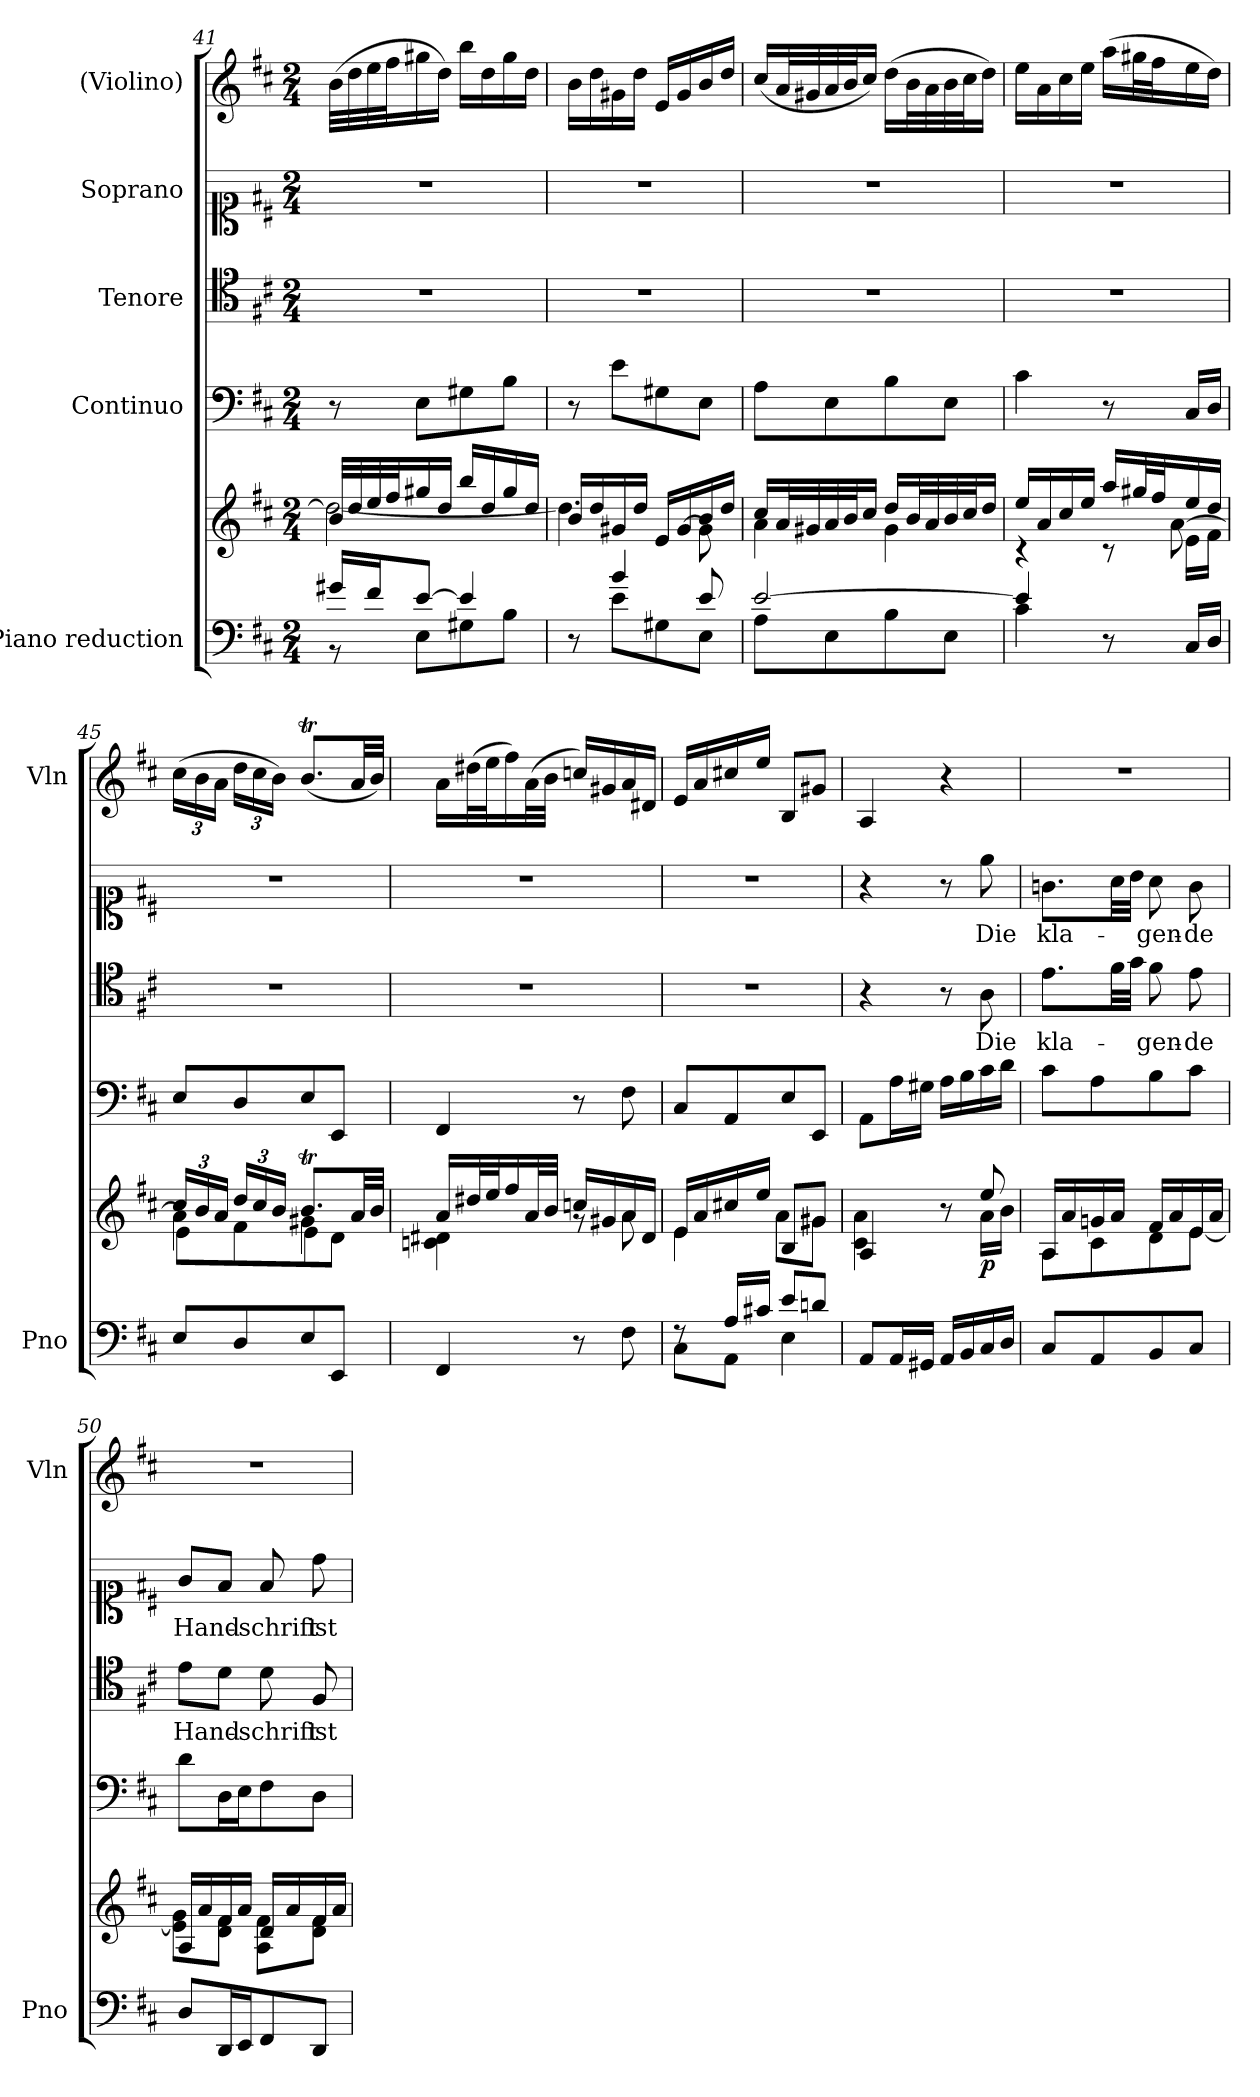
**kern	**kern	**dynam	**kern	**dynam	**kern	**text	**kern	**text	**kern
*part5	*part5	*part5	*part4	*part4	*part3	*part3	*part2	*part2	*part1
*staff6	*staff5	*staff5/6	*staff4	*staff4	*staff3	*staff3	*staff2	*staff2	*staff1
*I"Piano reduction	*	*	*I"Continuo	*	*I"Tenore	*	*I"Soprano	*	*I"(Violino)
*I'Pno	*	*	*	*	*	*	*	*	*I'Vln
*clefF4	*clefG2	*	*clefF4	*	*clefC4	*	*clefC1	*	*clefG2
*k[f#c#]	*k[f#c#]	*	*k[f#c#]	*	*k[f#c#]	*	*k[f#c#]	*	*k[f#c#]
*M2/4	*M2/4	*	*M2/4	*	*M2/4	*	*M2/4	*	*M2/4
=41	=41	=41	=41	=41	=41	=41	=41	=41	=41
*^	*^	*	*	*	*	*	*	*	*
16g#X/LL	8r	32b/LLL	2dd\_	.	8r	.	2r	.	2r	.	(>32b\LLL
.	.	32dd/	.	.	.	.	.	.	.	.	32dd\
16f#/J	.	32ee/	.	.	.	.	.	.	.	.	32ee\
.	.	32ff#/J	.	.	.	.	.	.	.	.	32ff#\J
[8e/J	8E\L	16gg#X/	.	.	8E\L	.	.	.	.	.	16gg#X\
.	.	16dd/JJ	.	.	.	.	.	.	.	.	16dd\JJ)
4e/]	8G#X\	16bb/LL	.	.	8G#X\	.	.	.	.	.	16bb\LL
.	.	16dd/	.	.	.	.	.	.	.	.	16dd\
.	8B\J	16gg#/	.	.	8B\J	.	.	.	.	.	16gg#\
.	.	16dd/JJ	.	.	.	.	.	.	.	.	16dd\JJ
=42	=42	=42	=42	=42	=42	=42	=42	=42	=42	=42	=42
8r	8ryy	16b/LL	4.dd\]	.	8r	.	2r	.	2r	.	16b\LL
.	.	16dd/	.	.	.	.	.	.	.	.	16dd\
4b/	8e\L	16g#X/	.	.	8e\L	.	.	.	.	.	16g#X\
.	.	16dd/JJ	.	.	.	.	.	.	.	.	16dd\JJ
.	8G#X\	16e/LL	.	.	8G#X\	.	.	.	.	.	16e/LL
.	.	[16g#/	.	.	.	.	.	.	.	.	16g#/
8e/	8E\J	16b/	8g#\]	.	8E\J	.	.	.	.	.	16b/
.	.	16dd/JJ	.	.	.	.	.	.	.	.	16dd/JJ
!!LO:LB:g=z
=43	=43	=43	=43	=43	=43	=43	=43	=43	=43	=43	=43
[2e/	8A\L	16cc#/LL	4a\	.	8A\L	.	2r	.	2r	.	(<16cc#/LL
.	.	32a/L	.	.	.	.	.	.	.	.	32a/L
.	.	32g#X/	.	.	.	.	.	.	.	.	32g#X/
.	8E\	32a/	.	.	8E\	.	.	.	.	.	32a/
.	.	32b/J	.	.	.	.	.	.	.	.	32b/J
.	.	16cc#/JJ	.	.	.	.	.	.	.	.	16cc#/JJ)
.	8B\	16dd/LL	4g#\	.	8B\	.	.	.	.	.	(>16dd\LL
.	.	32b/L	.	.	.	.	.	.	.	.	32b\L
.	.	32a/	.	.	.	.	.	.	.	.	32a\
.	8E\J	32b/	.	.	8E\J	.	.	.	.	.	32b\
.	.	32cc#/J	.	.	.	.	.	.	.	.	32cc#\J
.	.	16dd/JJ	.	.	.	.	.	.	.	.	16dd\JJ)
=44	=44	=44	=44	=44	=44	=44	=44	=44	=44	=44	=44
*	*	*	*^	*	*	*	*	*	*	*	*
4e/]	4c#\	16ee/LL	4r	4.ryy	.	4c#\	.	2r	.	2r	.	16ee\LL
.	.	16a/	.	.	.	.	.	.	.	.	.	16a\
.	.	16cc#/	.	.	.	.	.	.	.	.	.	16cc#\
.	.	16ee/JJ	.	.	.	.	.	.	.	.	.	16ee\JJ
8r	8ryy	16aa/LL	8r	.	.	8r	.	.	.	.	.	(>16aa\LL
.	.	32gg#X/L	.	.	.	.	.	.	.	.	.	32gg#X\L
.	.	32ff#/J	.	.	.	.	.	.	.	.	.	32ff#\J
8ryy	16C#/LL	16ee/	16e\LL	[8a\	.	16C#/LL	.	.	.	.	.	16ee\
.	16D/JJ	16dd/JJ	16f#\JJ	.	.	16D/JJ	.	.	.	.	.	16dd\JJ)
*v	*v	*	*	*	*	*	*	*	*	*	*	*
=45	=45	=45	=45	=45	=45	=45	=45	=45	=45	=45	=45
*	*Xbrackettup	*	*	*	*	*	*	*	*	*	*Xbrackettup
8E/L	24cc#/LL	4a\]	8e\L	.	8E/L	.	2r	.	2r	.	(>24cc#\LL
.	24b/	.	.	.	.	.	.	.	.	.	24b\
.	24a/JJ	.	.	.	.	.	.	.	.	.	24a\JJ
8D/	24dd/LL	.	8f#\	.	8D/	.	.	.	.	.	24dd\LL
.	24cc#/	.	.	.	.	.	.	.	.	.	24cc#\
.	24b/JJ	.	.	.	.	.	.	.	.	.	24b\JJ)
8E/	8.bT/L	4g#X\	8e\	.	8E/	.	.	.	.	.	(<8.bT/L
8EE/J	.	.	8d\J	.	8EE/J	.	.	.	.	.	.
.	32a/LL	.	.	.	.	.	.	.	.	.	32a/LL
.	32b/JJJ	.	.	.	.	.	.	.	.	.	32b/JJJ)
*	*	*v	*v	*	*	*	*	*	*	*	*
=46	=46	=46	=46	=46	=46	=46	=46	=46	=46	=46
4FF#/	16a/LL	4cn\ 4d#X\	.	4FF#/	.	2r	.	2r	.	16a\LL
.	32dd#X/L	.	.	.	.	.	.	.	.	(>32dd#X\L
.	32ee/J	.	.	.	.	.	.	.	.	32ee\J
.	16ff#/	.	.	.	.	.	.	.	.	16ff#\)
.	32a/L	.	.	.	.	.	.	.	.	(>32a\L
.	32b/JJJ	.	.	.	.	.	.	.	.	32b\JJJ
8r	16ccn/LL	8rg	.	8r	.	.	.	.	.	16ccn/LL)
.	16g#X/	.	.	.	.	.	.	.	.	16g#X/
8F#\	16a/	8a\	.	8F#\	.	.	.	.	.	16a/
.	16d#/JJ	.	.	.	.	.	.	.	.	16d#X/JJ
=47	=47	=47	=47	=47	=47	=47	=47	=47	=47	=47
*^	*	*	*	*	*	*	*	*	*	*
8rF	8C#\L	16e/LL	4e\	.	8C#/L	.	2r	.	2r	.	16e/LL
.	.	16a/	.	.	.	.	.	.	.	.	16a/
16A/LL	8AA\J	16cc#X/	.	.	8AA/	.	.	.	.	.	16cc#X/
16c#X/JJ	.	16ee/JJ	.	.	.	.	.	.	.	.	16ee/JJ
8e/L	4E\	8B/L	8a\L	.	8E/	.	.	.	.	.	8B/L
8dn/J	.	8g#X/J	8g#\J	.	8EE/J	.	.	.	.	.	8g#X/J
*v	*v	*	*	*	*	*	*	*	*	*	*
=48	=48	=48	=48	=48	=48	=48	=48	=48	=48	=48
8AA/L	4A/	4c#\ 4a\	.	8AA\L	.	4r	.	4r	.	4A/
!	!	!	!	!	!LO:DY:a	!	!	!	!	!
16AA/L	.	.	.	16A\L	other-dynamics	.	.	.	.	.
16GG#X/JJ	.	.	.	16G#X\JJ	.	.	.	.	.	.
16AA/LL	8r	8ryy	.	16A\LL	.	8r	.	8r	.	4r
16BB/	.	.	.	16B\	.	.	.	.	.	.
!	!	!	!LO:DY:b	!	!	!	!LO:LY:b	!	!LO:LY:b	!
16C#/	8ee/	16a\LL	p	16c#\	.	8A\	Die	8ee\	Die	.
16D/JJ	.	16b\JJ	.	16d\JJ	.	.	.	.	.	.
!!LO:PB:g=z
=49	=49	=49	=49	=49	=49	=49	=49	=49	=49	=49
!	!	!	!	!	!	!	!LO:LY:b	!	!LO:LY:b	!
8C#/L	16A/LL	8A\L	.	8c#\L	.	8.e\L	kla-	8.gn\L	kla-	2r
.	16a/	.	.	.	.	.	.	.	.	.
8AA/	16gn/	8c#\	.	8A\	.	.	.	.	.	.
.	16a/JJ	.	.	.	.	32f#\LL	.	32a\LL	.	.
.	.	.	.	.	.	32g\JJJ	.	32b\JJJ	.	.
!	!	!	!	!	!	!	!LO:LY:b	!	!LO:LY:b	!
8BB/	16f#/LL	8d\	.	8B\	.	8f#\	-gen-	8a\	-gen-	.
.	16a/	.	.	.	.	.	.	.	.	.
!	!	!	!	!	!	!	!LO:LY:b	!	!LO:LY:b	!
8C#/J	16e/	[8e\J	.	8c#\J	.	8e\	-de	8g\	-de	.
.	16a/JJ	.	.	.	.	.	.	.	.	.
=50	=50	=50	=50	=50	=50	=50	=50	=50	=50	=50
!	!	!	!	!	!	!	!LO:LY:b	!	!LO:LY:b	!
8D/L	16A/LL	8e\] 8g\L	.	8d\L	.	8e\L	Hand-	8g/L	Hand-	2r
.	16a/	.	.	.	.	.	.	.	.	.
16DD/L	16f#/	8d\ 8f#\J	.	16D\L	.	8d\J	.	8f#/J	.	.
16EE/J	16a/JJ	.	.	16E\J	.	.	.	.	.	.
!	!	!	!	!	!	!	!LO:LY:b	!	!LO:LY:b	!
8FF#/	16d/LL	8A\ 8f#\L	.	8F#\	.	8d\	-schrift	8f#/	-schrift	.
.	16a/	.	.	.	.	.	.	.	.	.
!	!	!	!	!	!	!	!LO:LY:b	!	!LO:LY:b	!
8DD/J	16f#/	8d\ 8f#\J	.	8D\J	.	8F#/	ist	8dd\	ist	.
.	16a/JJ	.	.	.	.	.	.	.	.	.
*	*v	*v	*	*	*	*	*	*	*	*
=	=	=	=	=	=	=	=	=	=
*-	*-	*-	*-	*-	*-	*-	*-	*-	*-
